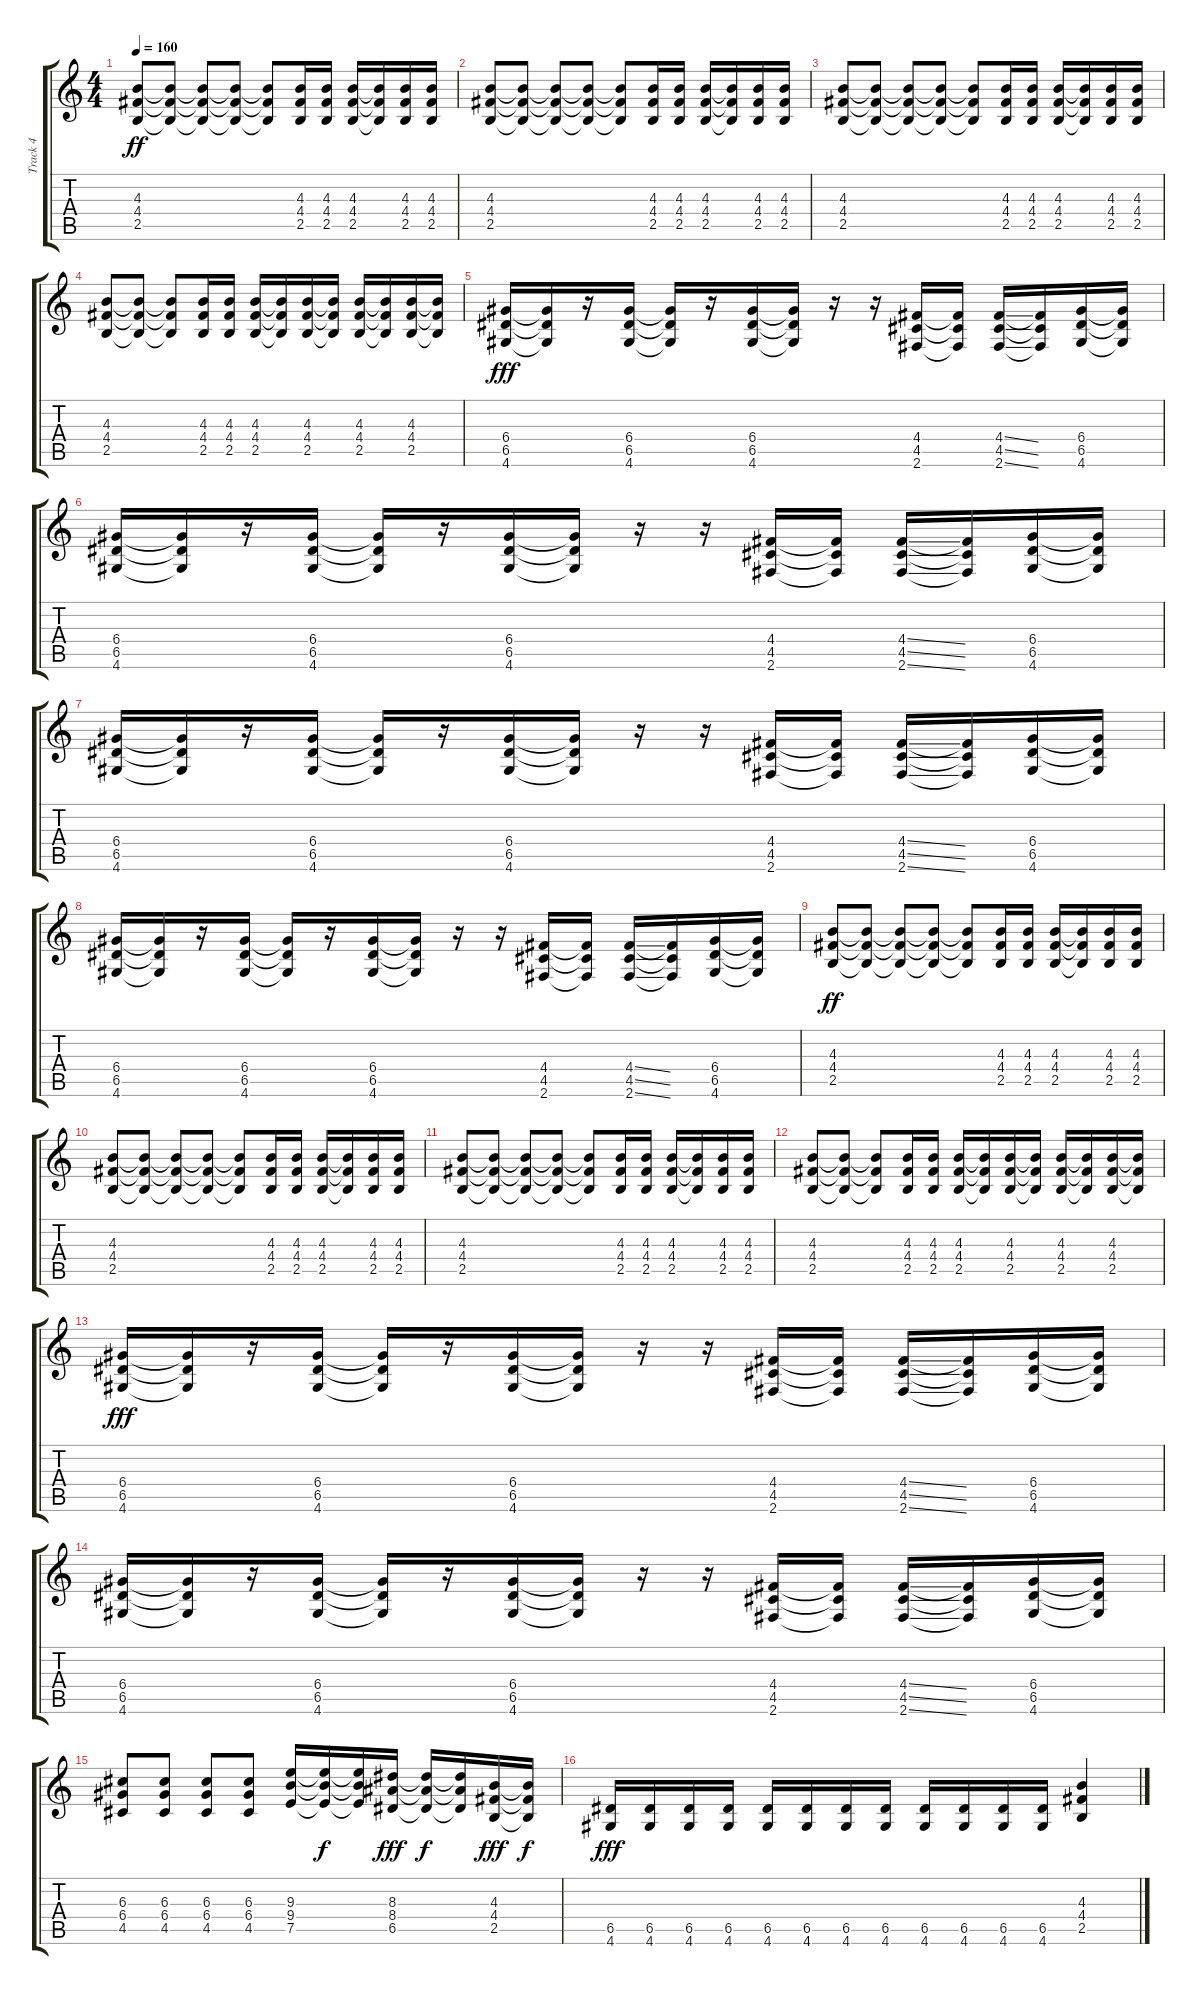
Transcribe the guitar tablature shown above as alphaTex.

\track ("Track 4" "Track 4") {instrument distortionguitar}
\staff {score tabs}
\tuning (E4 B3 G3 D3 A2 E2) {hide}
\ts (4 4)
\tempo 160
\clef g2
\ks c
(4.3 4.4 2.5).8{dy ff} (4.3{t} 4.4{t} 2.5{t}).8 (4.3{t} 4.4{t} 2.5{t}).8 (4.3{t} 4.4{t} 2.5{t}).8 (4.3{t} 4.4{t} 2.5{t}).8 (4.3 4.4 2.5).16 (4.3 4.4 2.5).16 (4.3 4.4 2.5).16 (4.3{t} 4.4{t} 2.5{t}).16 (4.3 4.4 2.5).16 (4.3 4.4 2.5).16 |
(4.3 4.4 2.5).8 (4.3{t} 4.4{t} 2.5{t}).8 (4.3{t} 4.4{t} 2.5{t}).8 (4.3{t} 4.4{t} 2.5{t}).8 (4.3{t} 4.4{t} 2.5{t}).8 (4.3 4.4 2.5).16 (4.3 4.4 2.5).16 (4.3 4.4 2.5).16 (4.3{t} 4.4{t} 2.5{t}).16 (4.3 4.4 2.5).16 (4.3 4.4 2.5).16 |
(4.3 4.4 2.5).8 (4.3{t} 4.4{t} 2.5{t}).8 (4.3{t} 4.4{t} 2.5{t}).8 (4.3{t} 4.4{t} 2.5{t}).8 (4.3{t} 4.4{t} 2.5{t}).8 (4.3 4.4 2.5).16 (4.3 4.4 2.5).16 (4.3 4.4 2.5).16 (4.3{t} 4.4{t} 2.5{t}).16 (4.3 4.4 2.5).16 (4.3 4.4 2.5).16 |
(4.3 4.4 2.5).8 (4.3{t} 4.4{t} 2.5{t}).8 (4.3{t} 4.4{t} 2.5{t}).8 (4.3 4.4 2.5).16 (4.3 4.4 2.5).16 (4.3 4.4 2.5).16 (4.3{t} 4.4{t} 2.5{t}).16 (4.3 4.4 2.5).16 (4.3{t} 4.4{t} 2.5{t}).16 (4.3 4.4 2.5).16 (4.3{t} 4.4{t} 2.5{t}).16 (4.3 4.4 2.5).16 (4.3{t} 4.4{t} 2.5{t}).16 |
(6.4 6.5 4.6).16{dy fff} (6.4{t} 6.5{t} 4.6{t}).16 r.16 (6.4 6.5 4.6).16 (6.4{t} 6.5{t} 4.6{t}).16 r.16 (6.4 6.5 4.6).16 (6.4{t} 6.5{t} 4.6{t}).16 r.16 r.16 (4.4 4.5 2.6).16 (4.4{t} 4.5{t} 2.6{t}).16 (4.4{ss} 4.5{ss} 2.6{ss}).16 (4.4{t} 4.5{t} 2.6{t}).16 (6.4 6.5 4.6).16 (6.4{t} 6.5{t} 4.6{t}).16 |
(6.4 6.5 4.6).16 (6.4{t} 6.5{t} 4.6{t}).16 r.16 (6.4 6.5 4.6).16 (6.4{t} 6.5{t} 4.6{t}).16 r.16 (6.4 6.5 4.6).16 (6.4{t} 6.5{t} 4.6{t}).16 r.16 r.16 (4.4 4.5 2.6).16 (4.4{t} 4.5{t} 2.6{t}).16 (4.4{ss} 4.5{ss} 2.6{ss}).16 (4.4{t} 4.5{t} 2.6{t}).16 (6.4 6.5 4.6).16 (6.4{t} 6.5{t} 4.6{t}).16 |
(6.4 6.5 4.6).16 (6.4{t} 6.5{t} 4.6{t}).16 r.16 (6.4 6.5 4.6).16 (6.4{t} 6.5{t} 4.6{t}).16 r.16 (6.4 6.5 4.6).16 (6.4{t} 6.5{t} 4.6{t}).16 r.16 r.16 (4.4 4.5 2.6).16 (4.4{t} 4.5{t} 2.6{t}).16 (4.4{ss} 4.5{ss} 2.6{ss}).16 (4.4{t} 4.5{t} 2.6{t}).16 (6.4 6.5 4.6).16 (6.4{t} 6.5{t} 4.6{t}).16 |
(6.4 6.5 4.6).16 (6.4{t} 6.5{t} 4.6{t}).16 r.16 (6.4 6.5 4.6).16 (6.4{t} 6.5{t} 4.6{t}).16 r.16 (6.4 6.5 4.6).16 (6.4{t} 6.5{t} 4.6{t}).16 r.16 r.16 (4.4 4.5 2.6).16 (4.4{t} 4.5{t} 2.6{t}).16 (4.4{ss} 4.5{ss} 2.6{ss}).16 (4.4{t} 4.5{t} 2.6{t}).16 (6.4 6.5 4.6).16 (6.4{t} 6.5{t} 4.6{t}).16 |
(4.3 4.4 2.5).8{dy ff} (4.3{t} 4.4{t} 2.5{t}).8 (4.3{t} 4.4{t} 2.5{t}).8 (4.3{t} 4.4{t} 2.5{t}).8 (4.3{t} 4.4{t} 2.5{t}).8 (4.3 4.4 2.5).16 (4.3 4.4 2.5).16 (4.3 4.4 2.5).16 (4.3{t} 4.4{t} 2.5{t}).16 (4.3 4.4 2.5).16 (4.3 4.4 2.5).16 |
(4.3 4.4 2.5).8 (4.3{t} 4.4{t} 2.5{t}).8 (4.3{t} 4.4{t} 2.5{t}).8 (4.3{t} 4.4{t} 2.5{t}).8 (4.3{t} 4.4{t} 2.5{t}).8 (4.3 4.4 2.5).16 (4.3 4.4 2.5).16 (4.3 4.4 2.5).16 (4.3{t} 4.4{t} 2.5{t}).16 (4.3 4.4 2.5).16 (4.3 4.4 2.5).16 |
(4.3 4.4 2.5).8 (4.3{t} 4.4{t} 2.5{t}).8 (4.3{t} 4.4{t} 2.5{t}).8 (4.3{t} 4.4{t} 2.5{t}).8 (4.3{t} 4.4{t} 2.5{t}).8 (4.3 4.4 2.5).16 (4.3 4.4 2.5).16 (4.3 4.4 2.5).16 (4.3{t} 4.4{t} 2.5{t}).16 (4.3 4.4 2.5).16 (4.3 4.4 2.5).16 |
(4.3 4.4 2.5).8 (4.3{t} 4.4{t} 2.5{t}).8 (4.3{t} 4.4{t} 2.5{t}).8 (4.3 4.4 2.5).16 (4.3 4.4 2.5).16 (4.3 4.4 2.5).16 (4.3{t} 4.4{t} 2.5{t}).16 (4.3 4.4 2.5).16 (4.3{t} 4.4{t} 2.5{t}).16 (4.3 4.4 2.5).16 (4.3{t} 4.4{t} 2.5{t}).16 (4.3 4.4 2.5).16 (4.3{t} 4.4{t} 2.5{t}).16 |
(6.4 6.5 4.6).16{dy fff} (6.4{t} 6.5{t} 4.6{t}).16 r.16 (6.4 6.5 4.6).16 (6.4{t} 6.5{t} 4.6{t}).16 r.16 (6.4 6.5 4.6).16 (6.4{t} 6.5{t} 4.6{t}).16 r.16 r.16 (4.4 4.5 2.6).16 (4.4{t} 4.5{t} 2.6{t}).16 (4.4{ss} 4.5{ss} 2.6{ss}).16 (4.4{t} 4.5{t} 2.6{t}).16 (6.4 6.5 4.6).16 (6.4{t} 6.5{t} 4.6{t}).16 |
(6.4 6.5 4.6).16 (6.4{t} 6.5{t} 4.6{t}).16 r.16 (6.4 6.5 4.6).16 (6.4{t} 6.5{t} 4.6{t}).16 r.16 (6.4 6.5 4.6).16 (6.4{t} 6.5{t} 4.6{t}).16 r.16 r.16 (4.4 4.5 2.6).16 (4.4{t} 4.5{t} 2.6{t}).16 (4.4{ss} 4.5{ss} 2.6{ss}).16 (4.4{t} 4.5{t} 2.6{t}).16 (6.4 6.5 4.6).16 (6.4{t} 6.5{t} 4.6{t}).16 |
(6.3 6.4 4.5).8 (6.3 6.4 4.5).8 (6.3 6.4 4.5).8 (6.3 6.4 4.5).8 (9.3 9.4 7.5).16 (9.3{t} 9.4{t} 7.5{t}).16{dy f} (9.3{t} 9.4{t} 7.5{t}).16 (8.3 8.4 6.5).16{dy fff} (8.3{t} 8.4{t} 6.5{t}).16{dy f} (8.3{t} 8.4{t} 6.5{t}).16 (4.3 4.4 2.5).16{dy fff} (4.3{t} 4.4{t} 2.5{t}).16{dy f} |
(6.5 4.6).16{dy fff} (6.5 4.6).16 (6.5 4.6).16 (6.5 4.6).16 (6.5 4.6).16 (6.5 4.6).16 (6.5 4.6).16 (6.5 4.6).16 (6.5 4.6).16 (6.5 4.6).16 (6.5 4.6).16 (6.5 4.6).16 (4.3 4.4 2.5).4
